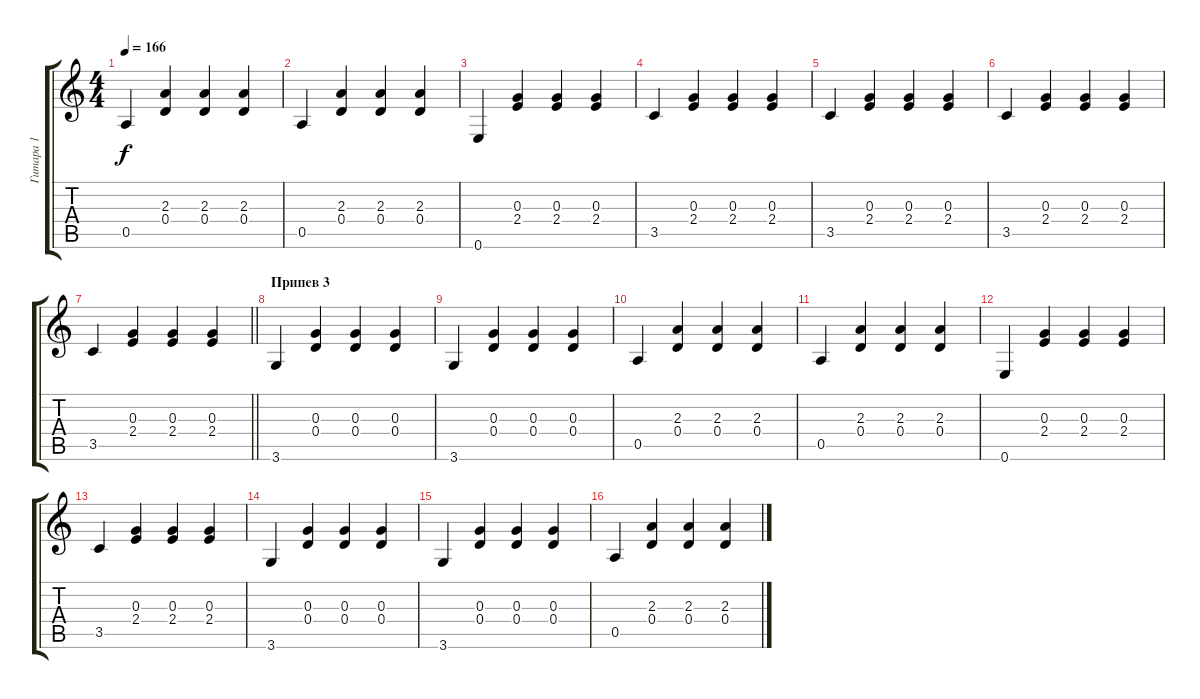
\track ("Гитара 1" "Гитара 1") {instrument acousticguitarsteel}
\staff {score tabs}
\tuning (E4 B3 G3 D3 A2 E2) {hide}
\ts (4 4)
\tempo 166
\clef g2
\ks c
0.5.4{dy f} (2.3 0.4).4 (2.3 0.4).4 (2.3 0.4).4 |
0.5.4 (2.3 0.4).4 (2.3 0.4).4 (2.3 0.4).4 |
0.6.4 (0.3 2.4).4 (0.3 2.4).4 (0.3 2.4).4 |
3.5.4 (0.3 2.4).4 (0.3 2.4).4 (0.3 2.4).4 |
3.5.4 (0.3 2.4).4 (0.3 2.4).4 (0.3 2.4).4 |
3.5.4 (0.3 2.4).4 (0.3 2.4).4 (0.3 2.4).4 |
\barLineRight lightlight
3.5.4 (0.3 2.4).4 (0.3 2.4).4 (0.3 2.4).4 |
\section ("" "Припев 3")
3.6.4 (0.3 0.4).4 (0.3 0.4).4 (0.3 0.4).4 |
3.6.4 (0.3 0.4).4 (0.3 0.4).4 (0.3 0.4).4 |
0.5.4 (2.3 0.4).4 (2.3 0.4).4 (2.3 0.4).4 |
0.5.4 (2.3 0.4).4 (2.3 0.4).4 (2.3 0.4).4 |
0.6.4 (0.3 2.4).4 (0.3 2.4).4 (0.3 2.4).4 |
3.5.4 (0.3 2.4).4 (0.3 2.4).4 (0.3 2.4).4 |
3.6.4 (0.3 0.4).4 (0.3 0.4).4 (0.3 0.4).4 |
3.6.4 (0.3 0.4).4 (0.3 0.4).4 (0.3 0.4).4 |
0.5.4 (2.3 0.4).4 (2.3 0.4).4 (2.3 0.4).4
